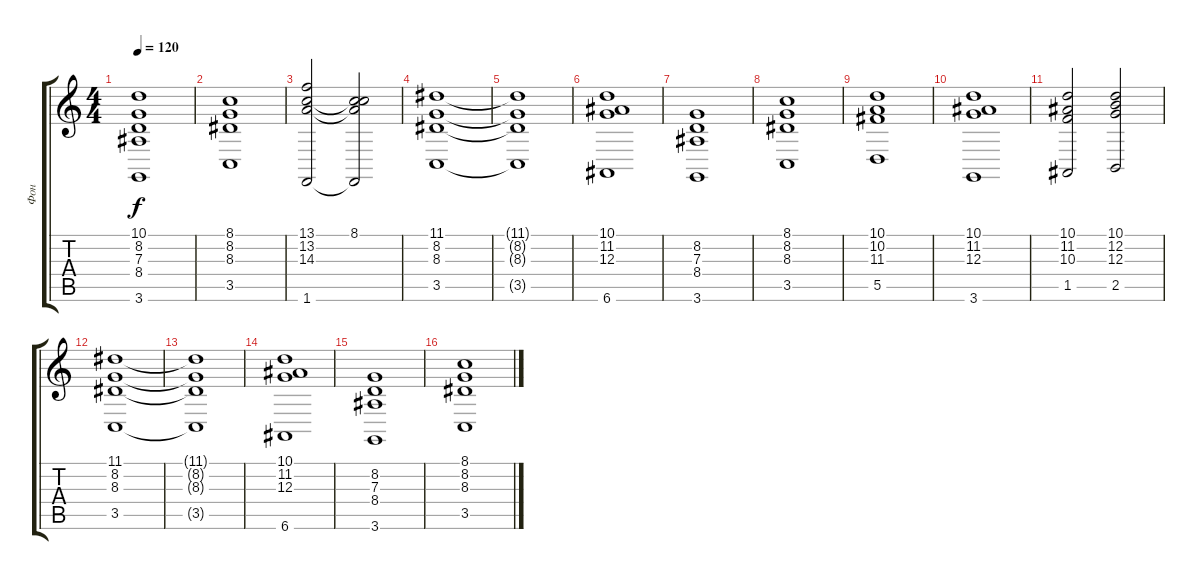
\track ("Фон" "Фон") {instrument synthstrings1}
\staff {score tabs}
\tuning (E4 B3 G3 D3 A2 E2) {hide}
\ts (4 4)
\tempo 120
\clef g2
\ks c
(10.1{t} 8.2{t} 7.3{t} 8.4{t} 3.6{t}).1{dy f} |
(8.1 8.2 8.3 3.5).1 |
(13.1 13.2 14.3 1.6).2 (8.1 13.2{t} 14.3{t} 1.6{t}).2 |
(11.1 8.2 8.3 3.5).1 |
(11.1{t} 8.2{t} 8.3{t} 3.5{t}).1 |
(10.1 11.2 12.3 6.6).1 |
(8.2 7.3 8.4 3.6).1 |
(8.1 8.2 8.3 3.5).1 |
(10.1 10.2 11.3 5.5).1 |
(10.1 11.2 12.3 3.6).1 |
(10.1 11.2 10.3 1.5).2 (10.1 12.2 12.3 2.5).2 |
(11.1 8.2 8.3 3.5).1 |
(11.1{t} 8.2{t} 8.3{t} 3.5{t}).1 |
(10.1 11.2 12.3 6.6).1 |
(8.2 7.3 8.4 3.6).1 |
(8.1 8.2 8.3 3.5).1
